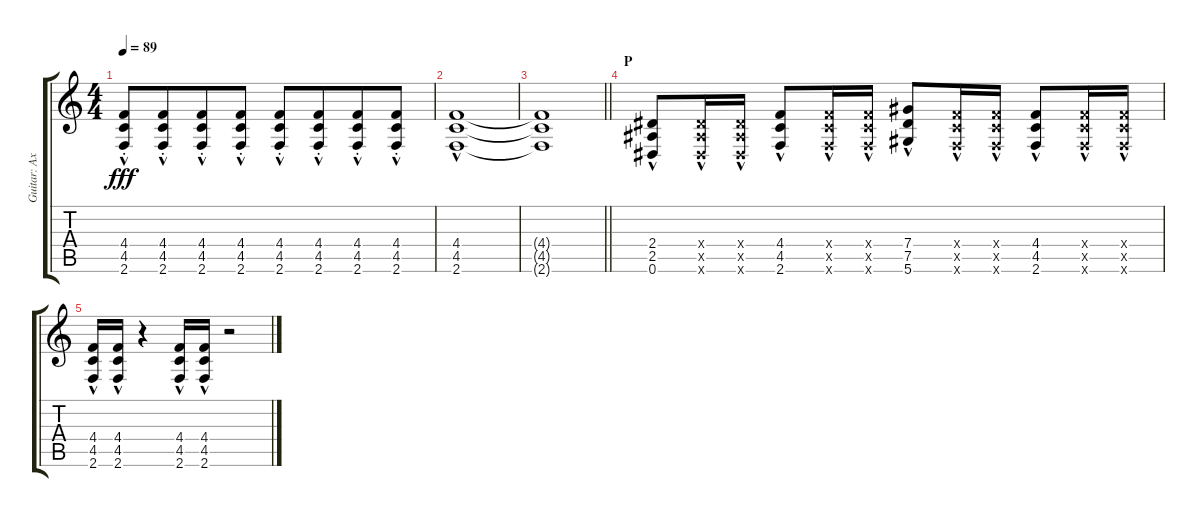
\track ("Guitar: Axel" "Guitar: Ax") {instrument overdrivenguitar}
\staff {score tabs}
\tuning (Eb4 Bb3 Gb3 Db3 Ab2 Eb2) {hide}
\ts (4 4)
\tempo 89
\clef g2
\ks c
(4.4{hac st} 4.5{hac st} 2.6{hac st}).8{dy fff} (4.4{hac st} 4.5{hac st} 2.6{hac st}).8{beam merge} (4.4{hac st} 4.5{hac st} 2.6{hac st}).8 (4.4{hac st} 4.5{hac st} 2.6{hac st}).8 (4.4{hac st} 4.5{hac st} 2.6{hac st}).8 (4.4{hac st} 4.5{hac st} 2.6{hac st}).8{beam merge} (4.4{hac st} 4.5{hac st} 2.6{hac st}).8 (4.4{hac st} 4.5{hac st} 2.6{hac st}).8 |
(4.4{hac} 4.5{hac} 2.6{hac}).1 |
\barLineRight lightlight
(4.4{t} 4.5{t} 2.6{t}).1 |
\section ("" "P")
(2.4{hac} 2.5{hac} 0.6{hac}).8 (2.4{hac x} 2.5{hac x} 0.6{hac x}).16 (2.4{hac x} 2.5{hac x} 0.6{hac x}).16 (4.4{hac} 4.5{hac} 2.6{hac}).8 (4.4{hac x} 4.5{hac x} 2.6{hac x}).16 (4.4{hac x} 4.5{hac x} 2.6{hac x}).16 (7.4{hac} 7.5{hac} 5.6).8 (4.4{hac x} 4.5{hac x} 2.6{hac x}).16 (4.4{hac x} 4.5{hac x} 2.6{hac x}).16 (4.4{hac} 4.5{hac} 2.6{hac}).8 (4.4{hac x} 4.5{hac x} 2.6{hac x}).16 (4.4{hac x} 4.5{hac x} 2.6{hac x}).16 |
(4.4{hac} 4.5{hac} 2.6{hac}).16 (4.4{hac} 4.5{hac} 2.6{hac}).16 r.4 (4.4{hac} 4.5{hac} 2.6{hac}).16 (4.4{hac} 4.5{hac} 2.6{hac}).16 r.2
